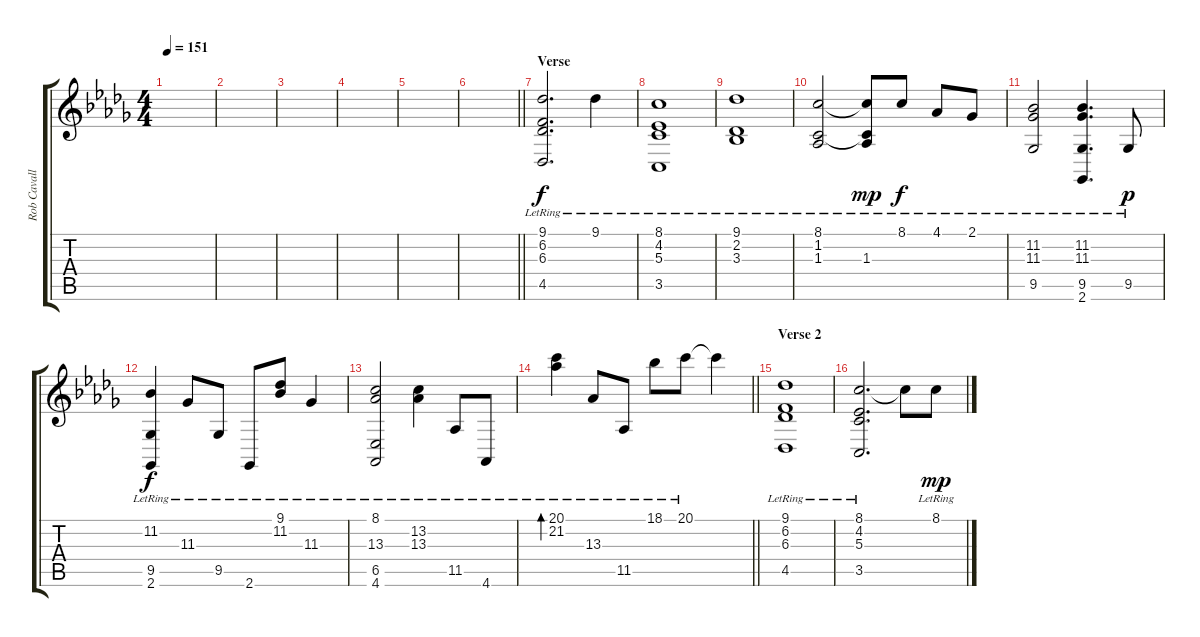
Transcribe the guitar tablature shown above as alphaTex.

\track ("Rob Cavallo" "Rob Cavall") {instrument acousticgrandpiano}
\staff {score tabs}
\tuning (E4 B3 G3 D3 A2 E2) {hide}
\ts (4 4)
\tempo 151
\clef g2
\ks db
|
|
|
|
|
\barLineRight lightlight
|
\section ("" "Verse")
(9.1{lr} 6.2{lr} 6.3{lr} 4.5{lr}).2{d volume 16} 9.1{lr}.4 |
(8.1{lr} 4.2{lr} 5.3{lr} 3.5{lr}).1 |
(9.1{lr} 2.2{lr} 3.3{lr}).1 |
(8.1{lr} 1.2{lr} 1.3{lr}).2 (8.1{t} 1.2{t} 1.3{lr}).8{dy mp} 8.1{lr}.8{dy f} 4.1{lr}.8 2.1{lr}.8 |
(11.2{lr} 11.3{lr} 9.5{lr}).2 (11.2{lr} 11.3{lr} 9.5{lr} 2.6{lr}).4{d} 9.5{lr}.8{dy p} |
(11.2{lr} 9.5{lr} 2.6{lr}).4{dy f} 11.3{lr}.8 9.5{lr}.8 2.6{lr}.8 (9.1{lr} 11.2{lr}).8 11.3{lr}.4 |
(8.1{lr} 13.3{lr} 6.5{lr} 4.6{lr}).2 (13.2{lr} 13.3{lr}).4 11.5{lr}.8 4.6{lr}.8 |
\barLineRight lightlight
(20.1{lr} 21.2{lr}).4{bd 240} 13.3{lr}.8 11.5{lr}.8 18.1{lr}.8 20.1{lr}.8 20.1{t}.4 |
\section ("" "Verse 2")
(9.1{lr} 6.2{lr} 6.3{lr} 4.5{lr}).1 |
(8.1{lr} 4.2{lr} 5.3{lr} 3.5{lr}).2{d} 8.1{t}.8 8.1{lr}.8{dy mp}
